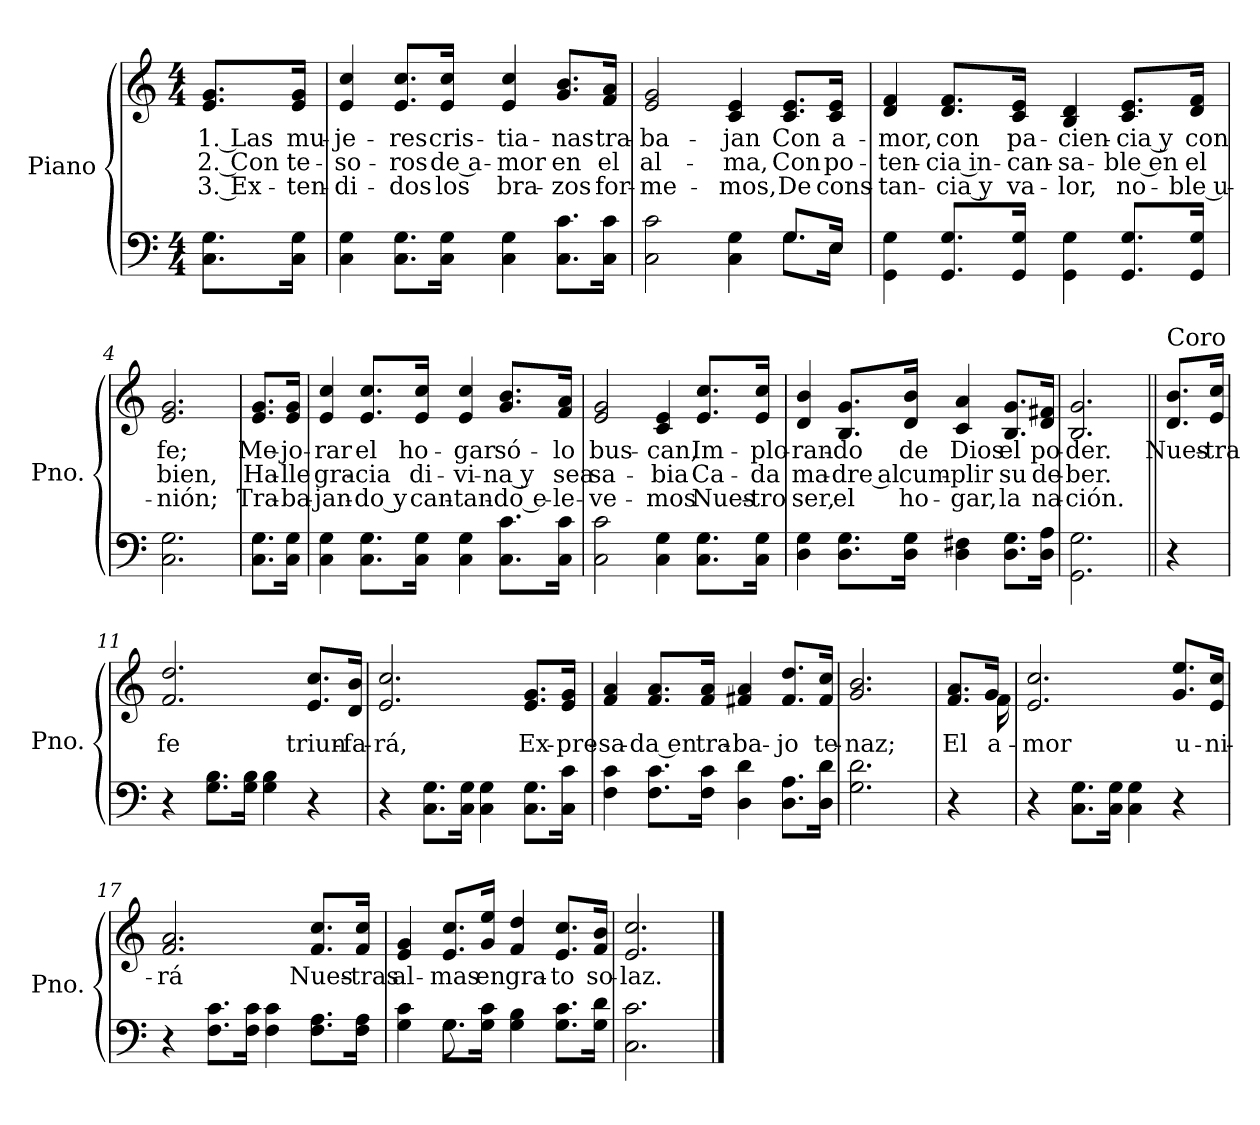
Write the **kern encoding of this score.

**kern	**kern	**text	**text	**text
*part1	*part1	*part1	*part1	*part1
*staff2	*staff1	*staff1	*staff1	*staff1
*I"Piano	*	*	*	*
*I'Pno.	*	*	*	*
*stria5	*stria5	*	*	*
*clefF4	*clefG2	*	*	*
*k[]	*k[]	*	*	*
*M4/4	*M4/4	*	*	*
=	=	=	=	=
!	!	!LO:LY:b	!LO:LY:b	!LO:LY:b
8.C\ 8.G\L	8.e/ 8.g/L	1. Las	2. Con	3. Ex-
!	!	!LO:LY:b	!LO:LY:b	!LO:LY:b
16C\ 16G\Jk	16e/ 16g/Jk	mu-	te-	-ten-
=1	=1	=1	=1	=1
!	!	!LO:LY:b	!LO:LY:b	!LO:LY:b
4C\ 4G\	4e/ 4cc/	-je-	-so-	-di-
!	!	!LO:LY:b	!LO:LY:b	!LO:LY:b
8.C\ 8.G\L	8.e/ 8.cc/L	-res	-ros	-dos
!	!	!LO:LY:b	!LO:LY:b	!LO:LY:b
16C\ 16G\Jk	16e/ 16cc/Jk	cris-	de a-	los
!	!	!LO:LY:b	!LO:LY:b	!LO:LY:b
4C\ 4G\	4e/ 4cc/	-tia-	-mor	bra-
!	!	!LO:LY:b	!LO:LY:b	!LO:LY:b
8.C\ 8.c\L	8.g/ 8.b/L	-nas	en	-zos
!	!	!LO:LY:b	!LO:LY:b	!LO:LY:b
16C\ 16c\Jk	16f/ 16a/Jk	tra-	el	for-
=2	=2	=2	=2	=2
*^	*	*	*	*
!	!	!	!LO:LY:b	!LO:LY:b	!LO:LY:b
2C\ 2c\	2.ryy	2e/ 2g/	-ba-	al-	-me-
!	!	!	!LO:LY:b	!LO:LY:b	!LO:LY:b
4C\ 4G\	.	4c/ 4e/	-jan	-ma,	-mos,
!	!	!	!LO:LY:b	!LO:LY:b	!LO:LY:b
8.G/L	8.G\L	8.c/ 8.e/L	Con	Con	De
!	!	!	!LO:LY:b	!LO:LY:b	!LO:LY:b
16E/Jk	16E\Jk	16c/ 16e/Jk	a-	po-	cons-
=3	=3	=3	=3	=3	=3
!	!	!	!LO:LY:b	!LO:LY:b	!LO:LY:b
*v	*v	*	*	*	*
4GG\ 4G\	4d/ 4f/	-mor,	-ten-	-tan-
!	!	!LO:LY:b	!LO:LY:b	!LO:LY:b
8.GG/ 8.G/L	8.d/ 8.f/L	con	-cia in-	-cia y
!	!	!LO:LY:b	!LO:LY:b	!LO:LY:b
16GG/ 16G/Jk	16c/ 16e/Jk	pa-	-can-	va-
!	!	!LO:LY:b	!LO:LY:b	!LO:LY:b
4GG\ 4G\	4B/ 4d/	-cien-	-sa-	-lor,
!	!	!LO:LY:b	!LO:LY:b	!LO:LY:b
8.GG/ 8.G/L	8.c/ 8.e/L	-cia y	-ble en	no-
!	!	!LO:LY:b	!LO:LY:b	!LO:LY:b
16GG/ 16G/Jk	16d/ 16f/Jk	con	el	-ble u-
=4	=4	=4	=4	=4
!	!	!LO:LY:b	!LO:LY:b	!LO:LY:b
2.C\ 2.G\	2.e/ 2.g/	fe;	bien,	-nión;
!!LO:LB:g=z
=5	=5	=5	=5	=5
!	!	!LO:LY:b	!LO:LY:b	!LO:LY:b
8.C\ 8.G\L	8.e/ 8.g/L	Me-	Ha-	Tra-
!	!	!LO:LY:b	!LO:LY:b	!LO:LY:b
16C\ 16G\Jk	16e/ 16g/Jk	-jo-	-lle	-ba-
=6	=6	=6	=6	=6
!	!	!LO:LY:b	!LO:LY:b	!LO:LY:b
4C\ 4G\	4e/ 4cc/	-rar	gra-	-jan-
!	!	!LO:LY:b	!LO:LY:b	!LO:LY:b
8.C\ 8.G\L	8.e/ 8.cc/L	el	-cia	-do y
!	!	!LO:LY:b	!LO:LY:b	!LO:LY:b
16C\ 16G\Jk	16e/ 16cc/Jk	ho-	di-	can-
!	!	!LO:LY:b	!LO:LY:b	!LO:LY:b
4C\ 4G\	4e/ 4cc/	-gar	-vi-	-tan-
!	!	!LO:LY:b	!LO:LY:b	!LO:LY:b
8.C\ 8.c\L	8.g/ 8.b/L	só-	-na y	-do e-
!	!	!LO:LY:b	!LO:LY:b	!LO:LY:b
16C\ 16c\Jk	16f/ 16a/Jk	-lo	sea	-le-
=7	=7	=7	=7	=7
!	!	!LO:LY:b	!LO:LY:b	!LO:LY:b
2C\ 2c\	2e/ 2g/	bus-	sa-	-ve-
!	!	!LO:LY:b	!LO:LY:b	!LO:LY:b
4C\ 4G\	4c/ 4e/	-can,	-bia	-mos
!	!	!LO:LY:b	!LO:LY:b	!LO:LY:b
8.C\ 8.G\L	8.e/ 8.cc/L	Im-	Ca-	Nues-
!	!	!LO:LY:b	!LO:LY:b	!LO:LY:b
16C\ 16G\Jk	16e/ 16cc/Jk	-plo-	-da	-tro
=8	=8	=8	=8	=8
!	!	!LO:LY:b	!LO:LY:b	!LO:LY:b
4D\ 4G\	4d/ 4b/	-ran-	ma-	ser,
!	!	!LO:LY:b	!LO:LY:b	!LO:LY:b
8.D\ 8.G\L	8.B/ 8.g/L	-do	-dre al	el
!	!	!LO:LY:b	!LO:LY:b	!LO:LY:b
16D\ 16G\Jk	16d/ 16b/Jk	de	cum-	ho-
!	!	!LO:LY:b	!LO:LY:b	!LO:LY:b
4D\ 4F#X\	4c/ 4a/	Dios	-plir	-gar,
!	!	!LO:LY:b	!LO:LY:b	!LO:LY:b
8.D\ 8.G\L	8.B/ 8.g/L	el	su	la
!	!	!LO:LY:b	!LO:LY:b	!LO:LY:b
16D\ 16A\Jk	16d/ 16f#X/Jk	po-	de-	na-
=9	=9	=9	=9	=9
!	!	!LO:LY:b	!LO:LY:b	!LO:LY:b
2.GG\ 2.G\	2.B/ 2.g/	-der.	-ber.	-ción.
!!LO:LB:g=z
=10||	=10||	=10||	=10||	=10||
!	!LO:TX:a:t=Coro	!	!	!
!	!	!LO:LY:b	!	!
4r	8.d/ 8.b/L	Nues-	.	.
!	!	!LO:LY:b	!	!
.	16e/ 16cc/Jk	-tra	.	.
=11	=11	=11	=11	=11
!	!	!LO:LY:b	!	!
4r	2.f/ 2.dd/	fe	.	.
8.G\ 8.B\L	.	.	.	.
16G\ 16B\Jk	.	.	.	.
4G\ 4B\	.	.	.	.
!	!	!LO:LY:b	!	!
4r	8.e/ 8.cc/L	triun-	.	.
!	!	!LO:LY:b	!	!
.	16d/ 16b/Jk	-fa-	.	.
=12	=12	=12	=12	=12
!	!	!LO:LY:b	!	!
4r	2.e/ 2.cc/	-rá,	.	.
8.C\ 8.G\L	.	.	.	.
16C\ 16G\Jk	.	.	.	.
4C\ 4G\	.	.	.	.
!	!	!LO:LY:b	!	!
8.C\ 8.G\L	8.e/ 8.g/L	Ex-	.	.
!	!	!LO:LY:b	!	!
16C\ 16c\Jk	16e/ 16g/Jk	-pre-	.	.
=13	=13	=13	=13	=13
!	!	!LO:LY:b	!	!
4F\ 4c\	4f/ 4a/	-sa-	.	.
!	!	!LO:LY:b	!	!
8.F\ 8.c\L	8.f/ 8.a/L	-da en	.	.
!	!	!LO:LY:b	!	!
16F\ 16c\Jk	16f/ 16a/Jk	tra-	.	.
!	!	!LO:LY:b	!	!
4D\ 4d\	4f#X/ 4a/	-ba-	.	.
!	!	!LO:LY:b	!	!
8.D\ 8.A\L	8.f#/ 8.dd/L	-jo	.	.
!	!	!LO:LY:b	!	!
16D\ 16d\Jk	16f#/ 16cc/Jk	te-	.	.
=14	=14	=14	=14	=14
!	!	!LO:LY:b	!	!
2.G\ 2.d\	2.g/ 2.b/	-naz;	.	.
!!LO:LB:g=z
=15	=15	=15	=15	=15
!	!	!LO:LY:b	!	!
*	*^	*	*	*
4r	8.f/ 8.a/L	8.ryy	El	.	.
!	!	!	!LO:LY:b	!	!
.	16g/Jk	16f\	a-	.	.
=16	=16	=16	=16	=16	=16
!	!	!	!LO:LY:b	!	!
*	*v	*v	*	*	*
4r	2.e/ 2.cc/	-mor	.	.
8.C\ 8.G\L	.	.	.	.
16C\ 16G\Jk	.	.	.	.
4C\ 4G\	.	.	.	.
!	!	!LO:LY:b	!	!
4r	8.g/ 8.ee/L	u-	.	.
!	!	!LO:LY:b	!	!
.	16e/ 16cc/Jk	-ni-	.	.
=17	=17	=17	=17	=17
!	!	!LO:LY:b	!	!
4r	2.f/ 2.a/	-rá	.	.
8.F\ 8.c\L	.	.	.	.
16F\ 16c\Jk	.	.	.	.
4F\ 4c\	.	.	.	.
!	!	!LO:LY:b	!	!
8.F\ 8.A\L	8.f/ 8.cc/L	Nues-	.	.
!	!	!LO:LY:b	!	!
16F\ 16A\Jk	16f/ 16cc/Jk	-tras	.	.
=18	=18	=18	=18	=18
*^	*	*	*	*
!	!	!	!LO:LY:b	!	!
4G\ 4c\	4ryy	4e/ 4g/	al-	.	.
!	!	!	!LO:LY:b	!	!
8.G\L	8.G\	8.e/ 8.cc/L	-mas	.	.
!	!	!	!LO:LY:b	!	!
16G\ 16c\Jk	2ryy	16g/ 16ee/Jk	en	.	.
!	!	!	!LO:LY:b	!	!
4G\ 4B\	.	4f/ 4dd/	gra-	.	.
!	!	!	!LO:LY:b	!	!
8.G\ 8.c\L	.	8.e/ 8.cc/L	-to	.	.
!	!	!	!LO:LY:b	!	!
16G\ 16d\Jk	16ryy	16f/ 16b/Jk	so-	.	.
=19	=19	=19	=19	=19	=19
!	!	!	!LO:LY:b	!	!
*v	*v	*	*	*	*
2.C\ 2.c\	2.e/ 2.cc/	-laz.	.	.
==	==	==	==	==
*-	*-	*-	*-	*-
